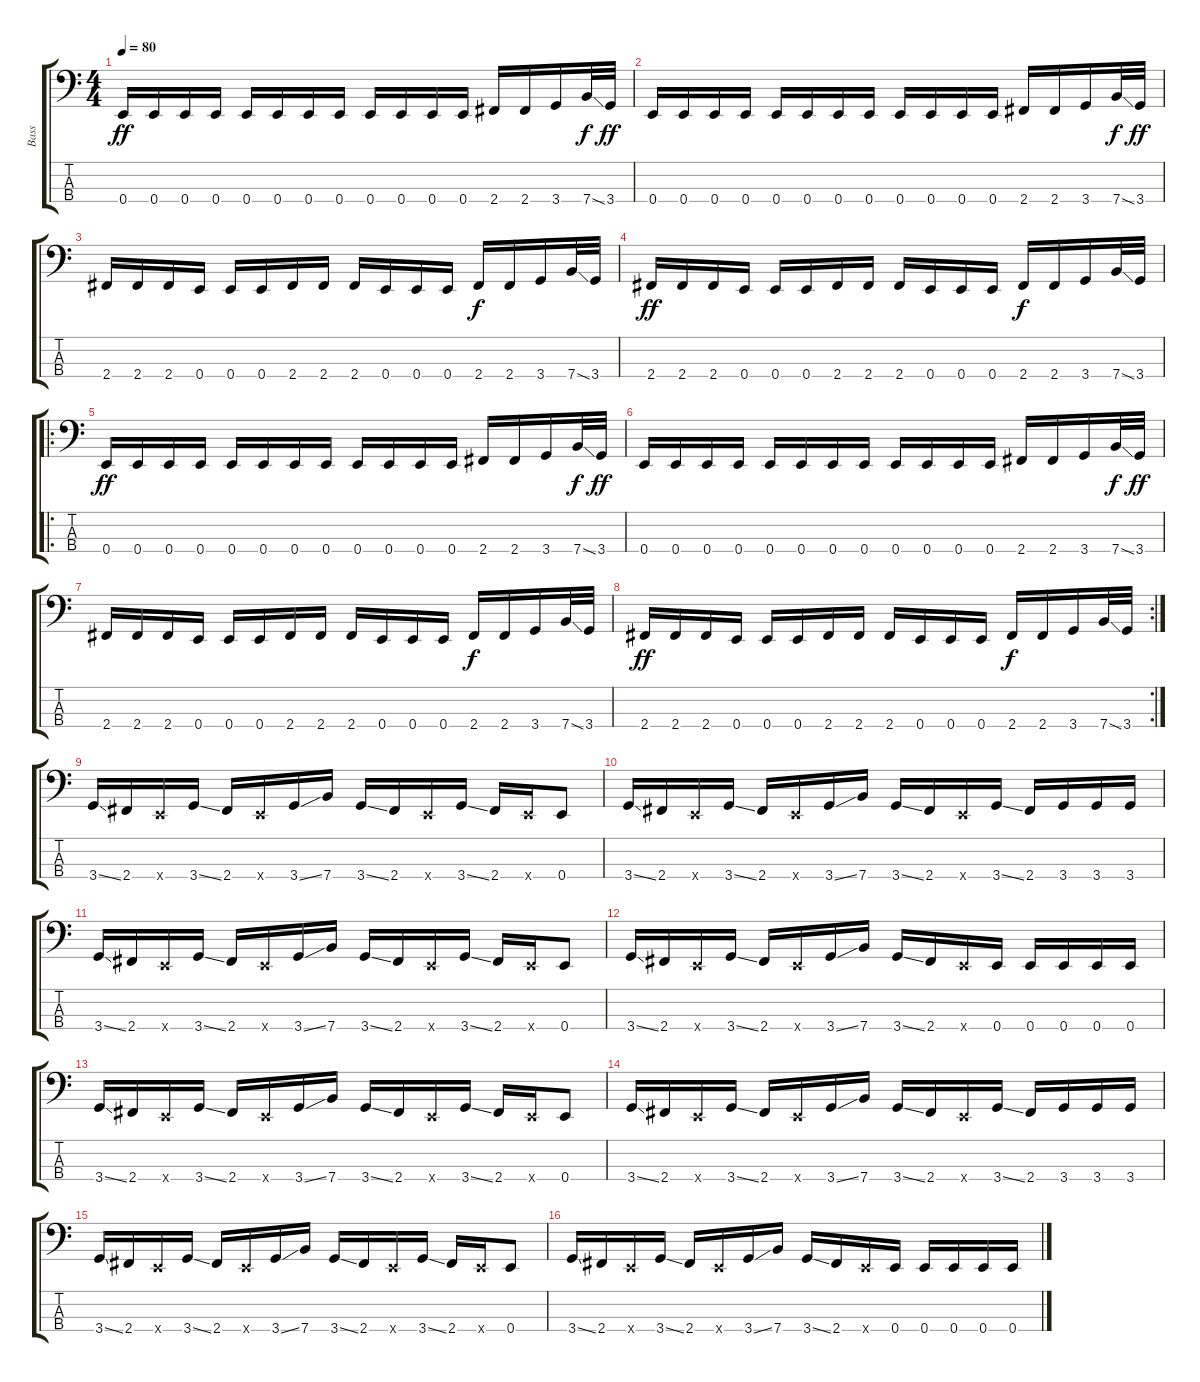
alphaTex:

\track ("Bass" "Bass") {instrument electricbassfinger}
\staff {score tabs}
\tuning (G2 D2 A1 E1) {hide}
\ts (4 4)
\tempo 80
\clef f4
\ks c
0.4.16{dy ff} 0.4.16 0.4.16 0.4.16 0.4.16 0.4.16 0.4.16 0.4.16 0.4.16 0.4.16 0.4.16 0.4.16 2.4.16 2.4.16 3.4.16 7.4{ss}.32{dy f} 3.4.32{dy ff} |
0.4.16 0.4.16 0.4.16 0.4.16 0.4.16 0.4.16 0.4.16 0.4.16 0.4.16 0.4.16 0.4.16 0.4.16 2.4.16 2.4.16 3.4.16 7.4{ss}.32{dy f} 3.4.32{dy ff} |
2.4.16 2.4.16 2.4.16 0.4.16 0.4.16 0.4.16 2.4.16 2.4.16 2.4.16 0.4.16 0.4.16 0.4.16 2.4.16{dy f} 2.4.16 3.4.16 7.4{ss}.32 3.4.32 |
2.4.16{dy ff} 2.4.16 2.4.16 0.4.16 0.4.16 0.4.16 2.4.16 2.4.16 2.4.16 0.4.16 0.4.16 0.4.16 2.4.16{dy f} 2.4.16 3.4.16 7.4{ss}.32 3.4.32 |
\ro
0.4.16{dy ff} 0.4.16 0.4.16 0.4.16 0.4.16 0.4.16 0.4.16 0.4.16 0.4.16 0.4.16 0.4.16 0.4.16 2.4.16 2.4.16 3.4.16 7.4{ss}.32{dy f} 3.4.32{dy ff} |
0.4.16 0.4.16 0.4.16 0.4.16 0.4.16 0.4.16 0.4.16 0.4.16 0.4.16 0.4.16 0.4.16 0.4.16 2.4.16 2.4.16 3.4.16 7.4{ss}.32{dy f} 3.4.32{dy ff} |
2.4.16 2.4.16 2.4.16 0.4.16 0.4.16 0.4.16 2.4.16 2.4.16 2.4.16 0.4.16 0.4.16 0.4.16 2.4.16{dy f} 2.4.16 3.4.16 7.4{ss}.32 3.4.32 |
\rc 2
2.4.16{dy ff} 2.4.16 2.4.16 0.4.16 0.4.16 0.4.16 2.4.16 2.4.16 2.4.16 0.4.16 0.4.16 0.4.16 2.4.16{dy f} 2.4.16 3.4.16 7.4{ss}.32 3.4.32 |
3.4{ss}.16 2.4.16 0.4{x}.16 3.4{ss}.16 2.4.16 0.4{x}.16 3.4{ss}.16 7.4.16 3.4{ss}.16 2.4.16 0.4{x}.16 3.4{ss}.16 2.4.16 0.4{x}.16 0.4.8 |
3.4{ss}.16 2.4.16 0.4{x}.16 3.4{ss}.16 2.4.16 0.4{x}.16 3.4{ss}.16 7.4.16 3.4{ss}.16 2.4.16 0.4{x}.16 3.4{ss}.16 2.4.16 3.4.16 3.4.16 3.4.16 |
3.4{ss}.16 2.4.16 0.4{x}.16 3.4{ss}.16 2.4.16 0.4{x}.16 3.4{ss}.16 7.4.16 3.4{ss}.16 2.4.16 0.4{x}.16 3.4{ss}.16 2.4.16 0.4{x}.16 0.4.8 |
3.4{ss}.16 2.4.16 0.4{x}.16 3.4{ss}.16 2.4.16 0.4{x}.16 3.4{ss}.16 7.4.16 3.4{ss}.16 2.4.16 0.4{x}.16 0.4.16 0.4.16 0.4.16 0.4.16 0.4.16 |
3.4{ss}.16 2.4.16 0.4{x}.16 3.4{ss}.16 2.4.16 0.4{x}.16 3.4{ss}.16 7.4.16 3.4{ss}.16 2.4.16 0.4{x}.16 3.4{ss}.16 2.4.16 0.4{x}.16 0.4.8 |
3.4{ss}.16 2.4.16 0.4{x}.16 3.4{ss}.16 2.4.16 0.4{x}.16 3.4{ss}.16 7.4.16 3.4{ss}.16 2.4.16 0.4{x}.16 3.4{ss}.16 2.4.16 3.4.16 3.4.16 3.4.16 |
3.4{ss}.16 2.4.16 0.4{x}.16 3.4{ss}.16 2.4.16 0.4{x}.16 3.4{ss}.16 7.4.16 3.4{ss}.16 2.4.16 0.4{x}.16 3.4{ss}.16 2.4.16 0.4{x}.16 0.4.8 |
3.4{ss}.16 2.4.16 0.4{x}.16 3.4{ss}.16 2.4.16 0.4{x}.16 3.4{ss}.16 7.4.16 3.4{ss}.16 2.4.16 0.4{x}.16 0.4.16 0.4.16 0.4.16 0.4.16 0.4.16
